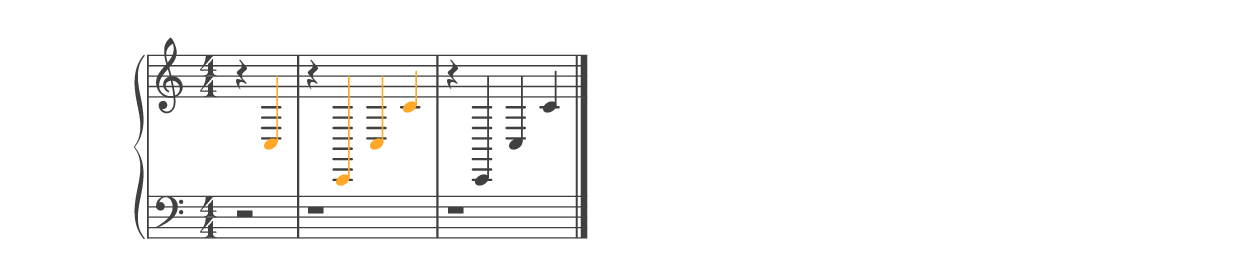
%% ----------------------------------------------------------------------------
%% Generated on: 2018 December 27
%% Note Name: C3
%% Octave: 3
%% Clef: treble
%% Filename: 039-28-3-treble-C3
%% ----------------------------------------------------------------------------

\version "2.19.82"

\include "../piano_note_colors.ly"

\header {
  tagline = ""
}

upper = {
  \clef treble
  \numericTimeSignature
  \override NoteHead.color = #colorized-note
  \override Stem.color = #colorized-note
  \override Accidental.color = #colorized-note
  % treble note in color
  r4 c4
  % treble octave in color
  r4 c,4 c4 c'4
  \override NoteHead.color = #default-black
  \override Stem.color = #default-black
  \override Accidental.color = #default-black
  % treble octave repeat in black
  r4 c,4 c4 c'4
  \bar "|."
}

lower = {
  \clef bass
  \numericTimeSignature
  \override NoteHead.color = #colorized-note
  \override Stem.color = #colorized-note
  \override Accidental.color = #colorized-note
  % bass note in color
  r2
  % bass octave in color
  r1
  \override NoteHead.color = #default-black
  \override Stem.color = #default-black
  \override Accidental.color = #default-black
  % bass octave repeat in black
  r1
}

\score {
  \new PianoStaff <<
    \context Score
    \applyContext #(override-color-for-all-grobs default-black)
    \time 4/4
    \partial 2
    \new Staff = upper { \upper }
    \new Staff = lower { \lower }
  >>
  \layout { }
  \midi { }
}